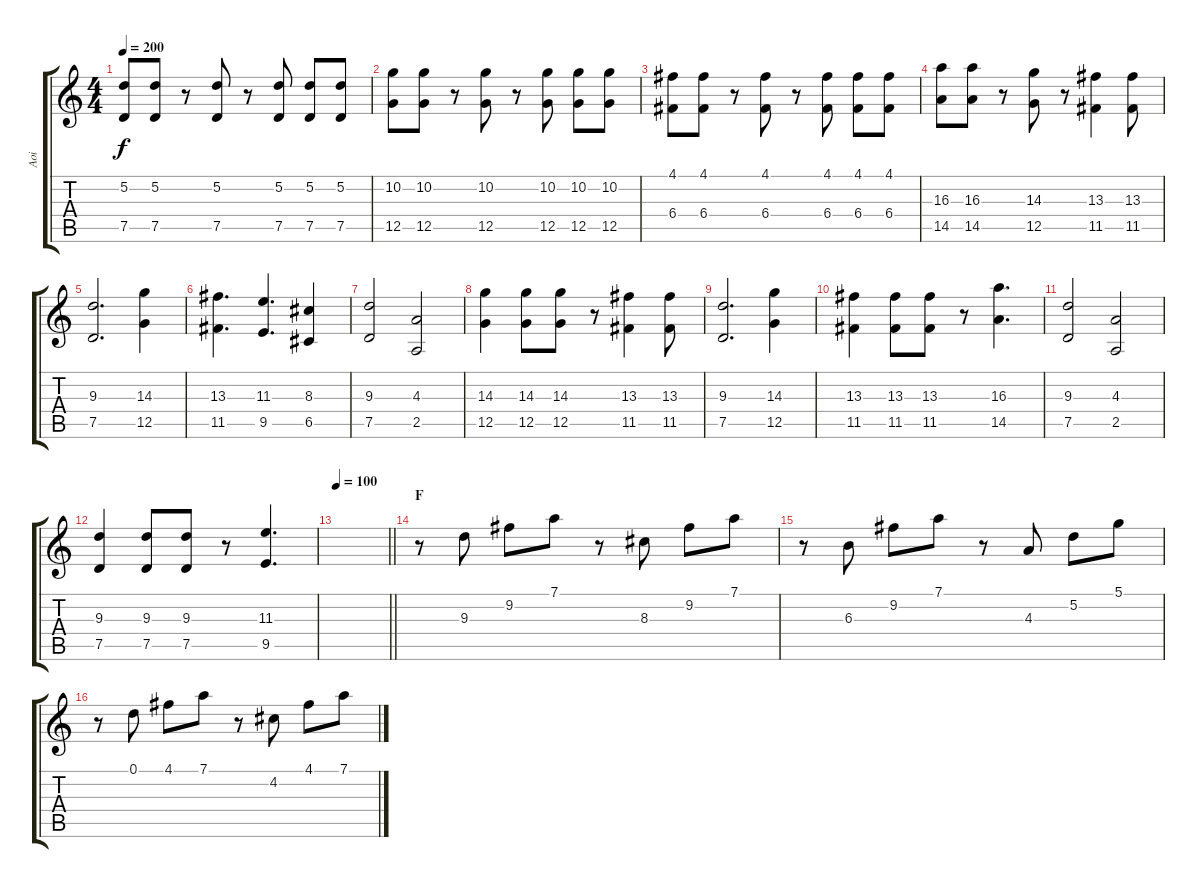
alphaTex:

\track ("Aoi" "Aoi") {instrument distortionguitar}
\staff {score tabs}
\tuning (D4 A3 F3 C3 G2 D2) {hide}
\ts (4 4)
\tempo 200
\clef g2
\ks c
(5.2 7.5).8{dy f} (5.2 7.5).8 r.8 (5.2 7.5).8 r.8 (5.2 7.5).8 (5.2 7.5).8 (5.2 7.5).8 |
(10.2 12.5).8 (10.2 12.5).8 r.8 (10.2 12.5).8 r.8 (10.2 12.5).8 (10.2 12.5).8 (10.2 12.5).8 |
(4.1 6.4).8 (4.1 6.4).8 r.8 (4.1 6.4).8 r.8 (4.1 6.4).8 (4.1 6.4).8 (4.1 6.4).8 |
(16.3 14.5).8 (16.3 14.5).8 r.8 (14.3 12.5).8 r.8 (13.3 11.5).4 (13.3 11.5).8 |
(9.3 7.5).2{d} (14.3 12.5).4 |
(13.3 11.5).4{d} (11.3 9.5).4{d} (8.3 6.5).4 |
(9.3 7.5).2 (4.3 2.5).2 |
(14.3 12.5).4 (14.3 12.5).8 (14.3 12.5).8 r.8 (13.3 11.5).4 (13.3 11.5).8 |
(9.3 7.5).2{d} (14.3 12.5).4 |
(13.3 11.5).4 (13.3 11.5).8 (13.3 11.5).8 r.8 (16.3 14.5).4{d} |
(9.3 7.5).2 (4.3 2.5).2 |
(9.3 7.5).4 (9.3 7.5).8 (9.3 7.5).8 r.8 (11.3 9.5).4{d} |
\tempo 100
\barLineRight lightlight
|
\section ("" "F")
r.8 9.3.8 9.2.8 7.1.8 r.8 8.3.8 9.2.8 7.1.8 |
r.8 6.3.8 9.2.8 7.1.8 r.8 4.3.8 5.2.8 5.1.8 |
r.8 0.1.8 4.1.8 7.1.8 r.8 4.2.8 4.1.8 7.1.8
